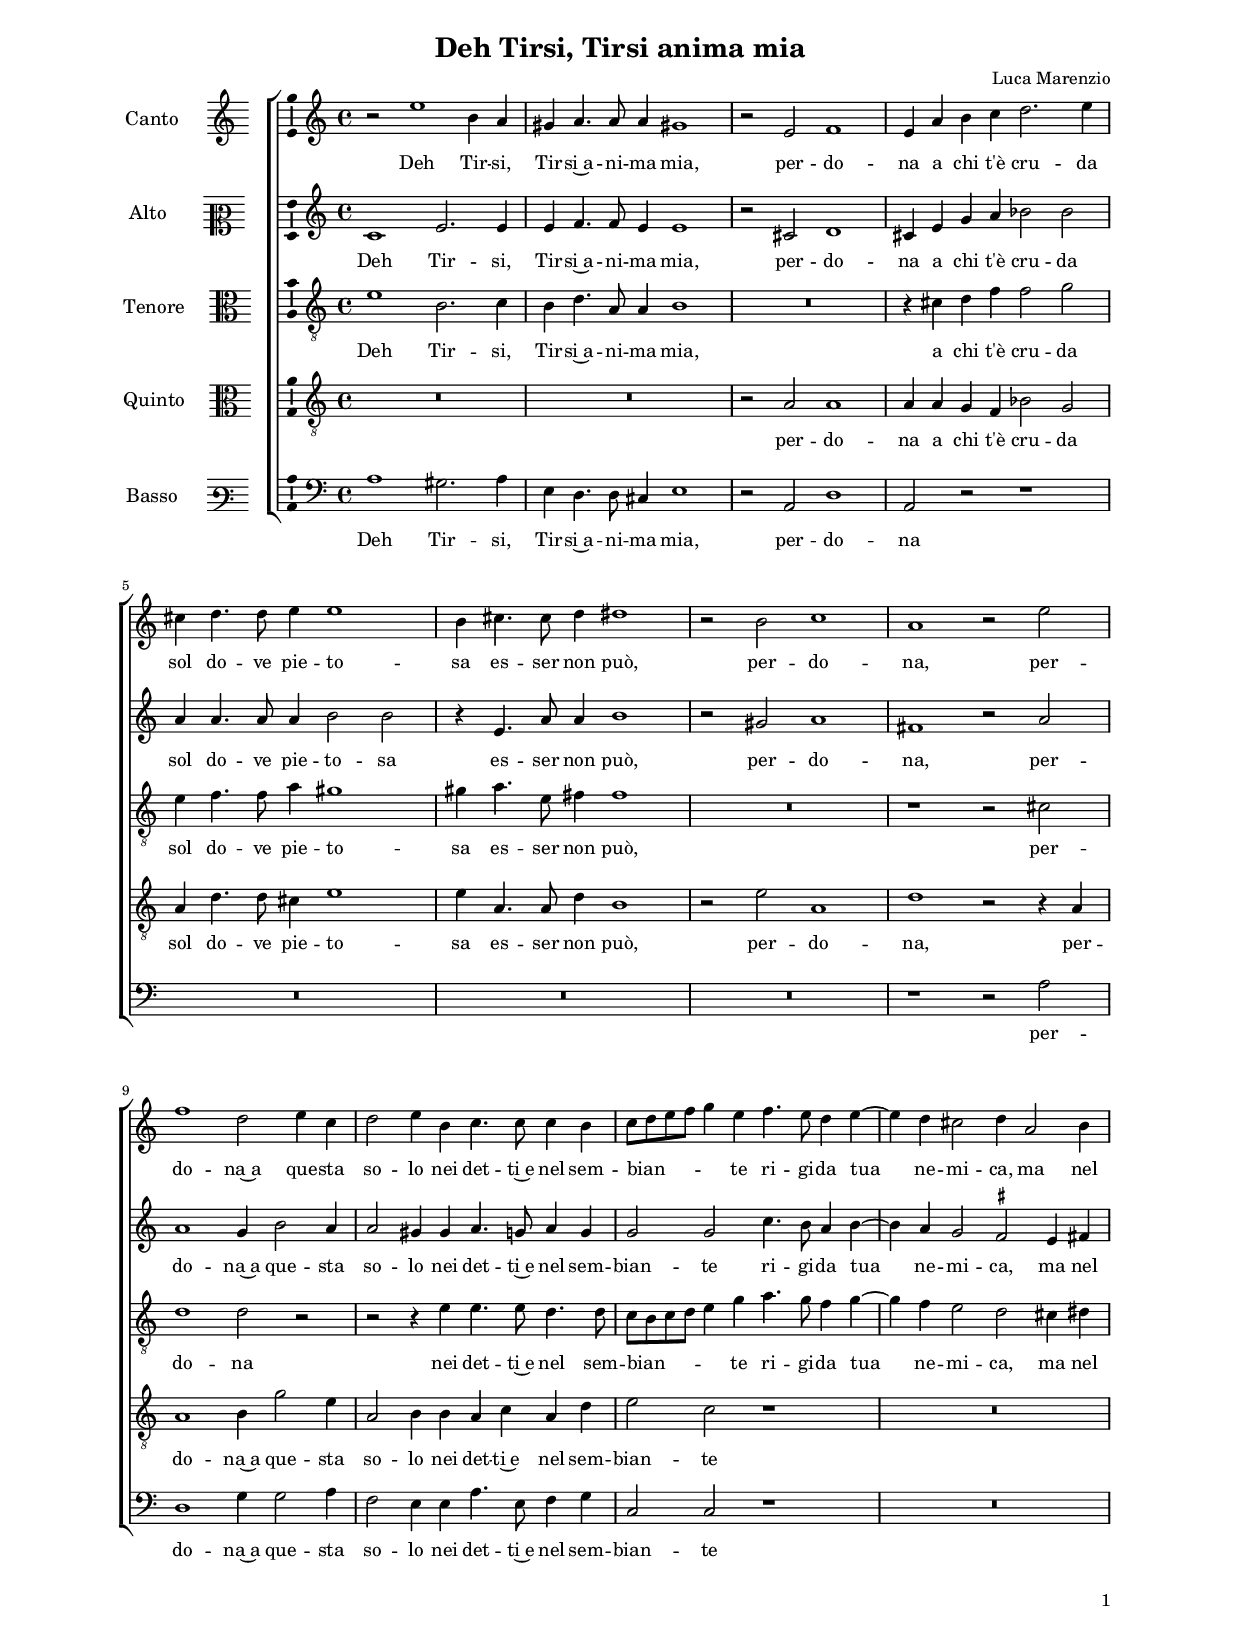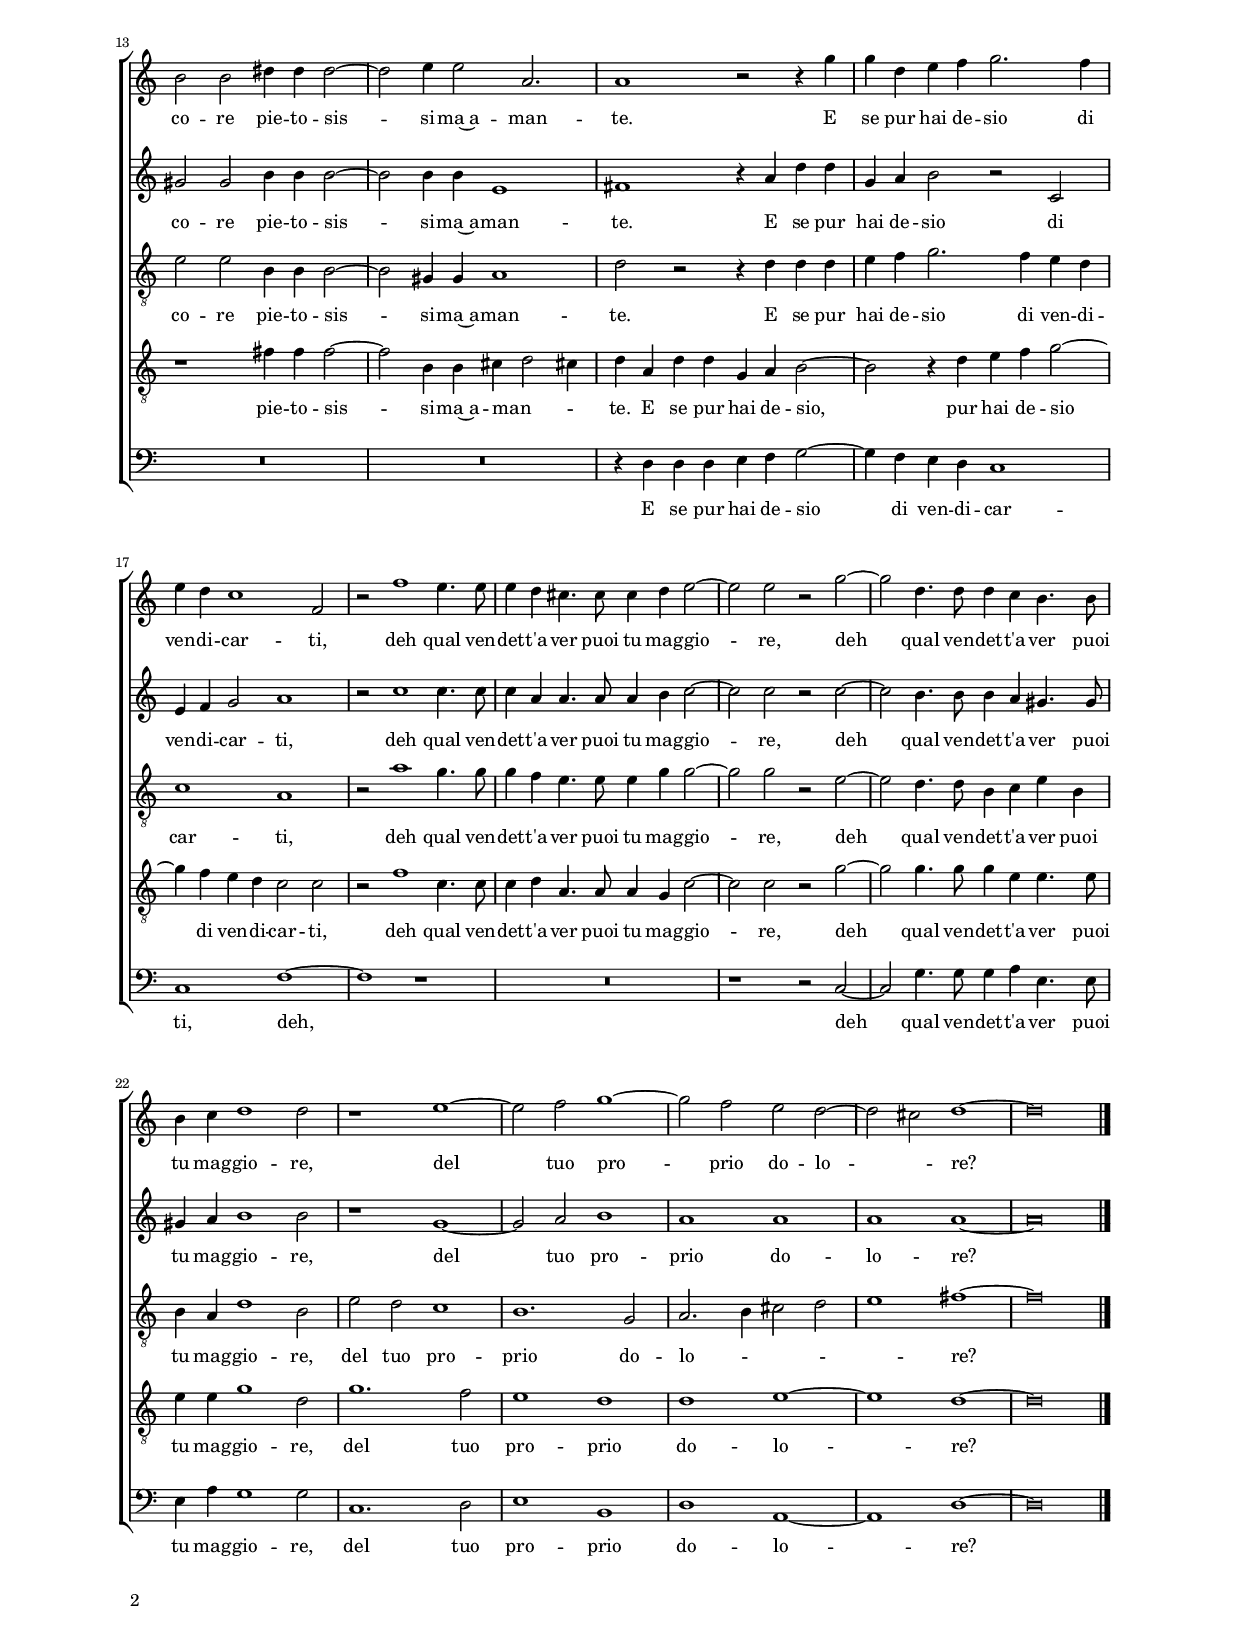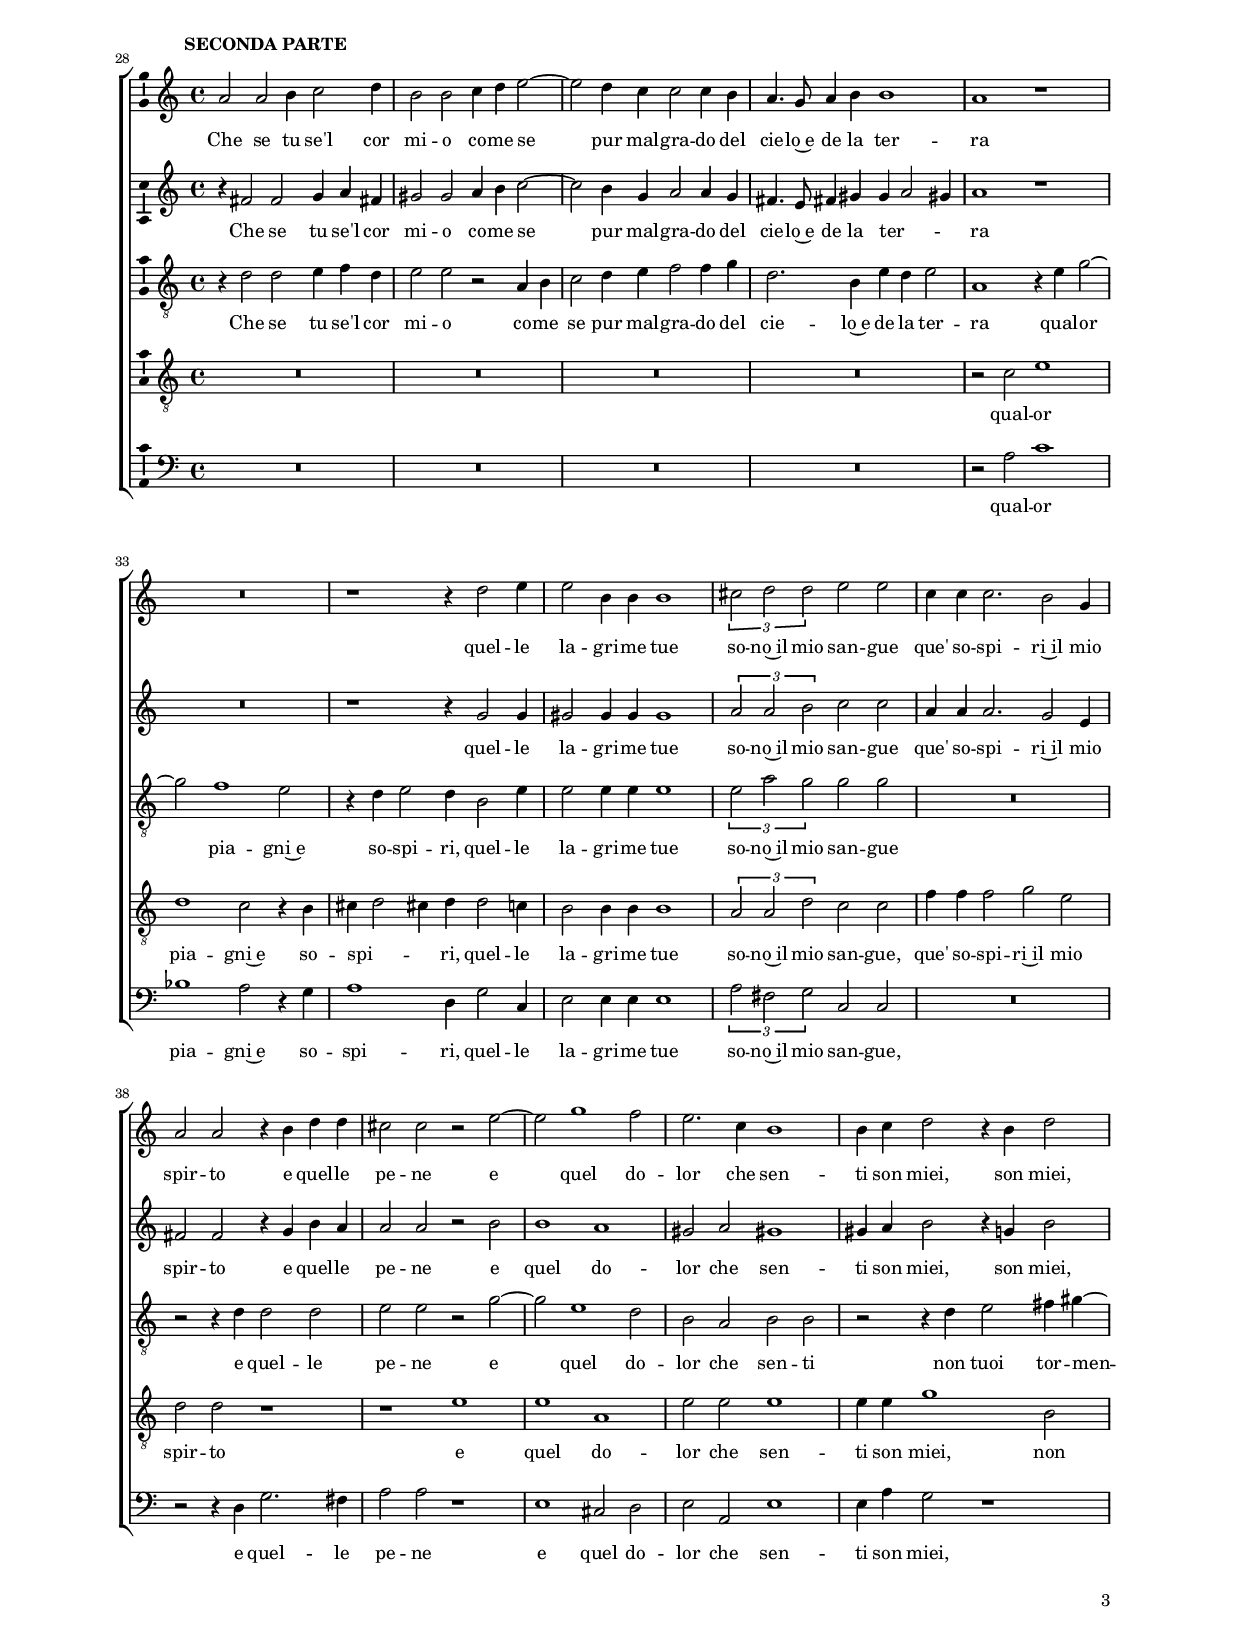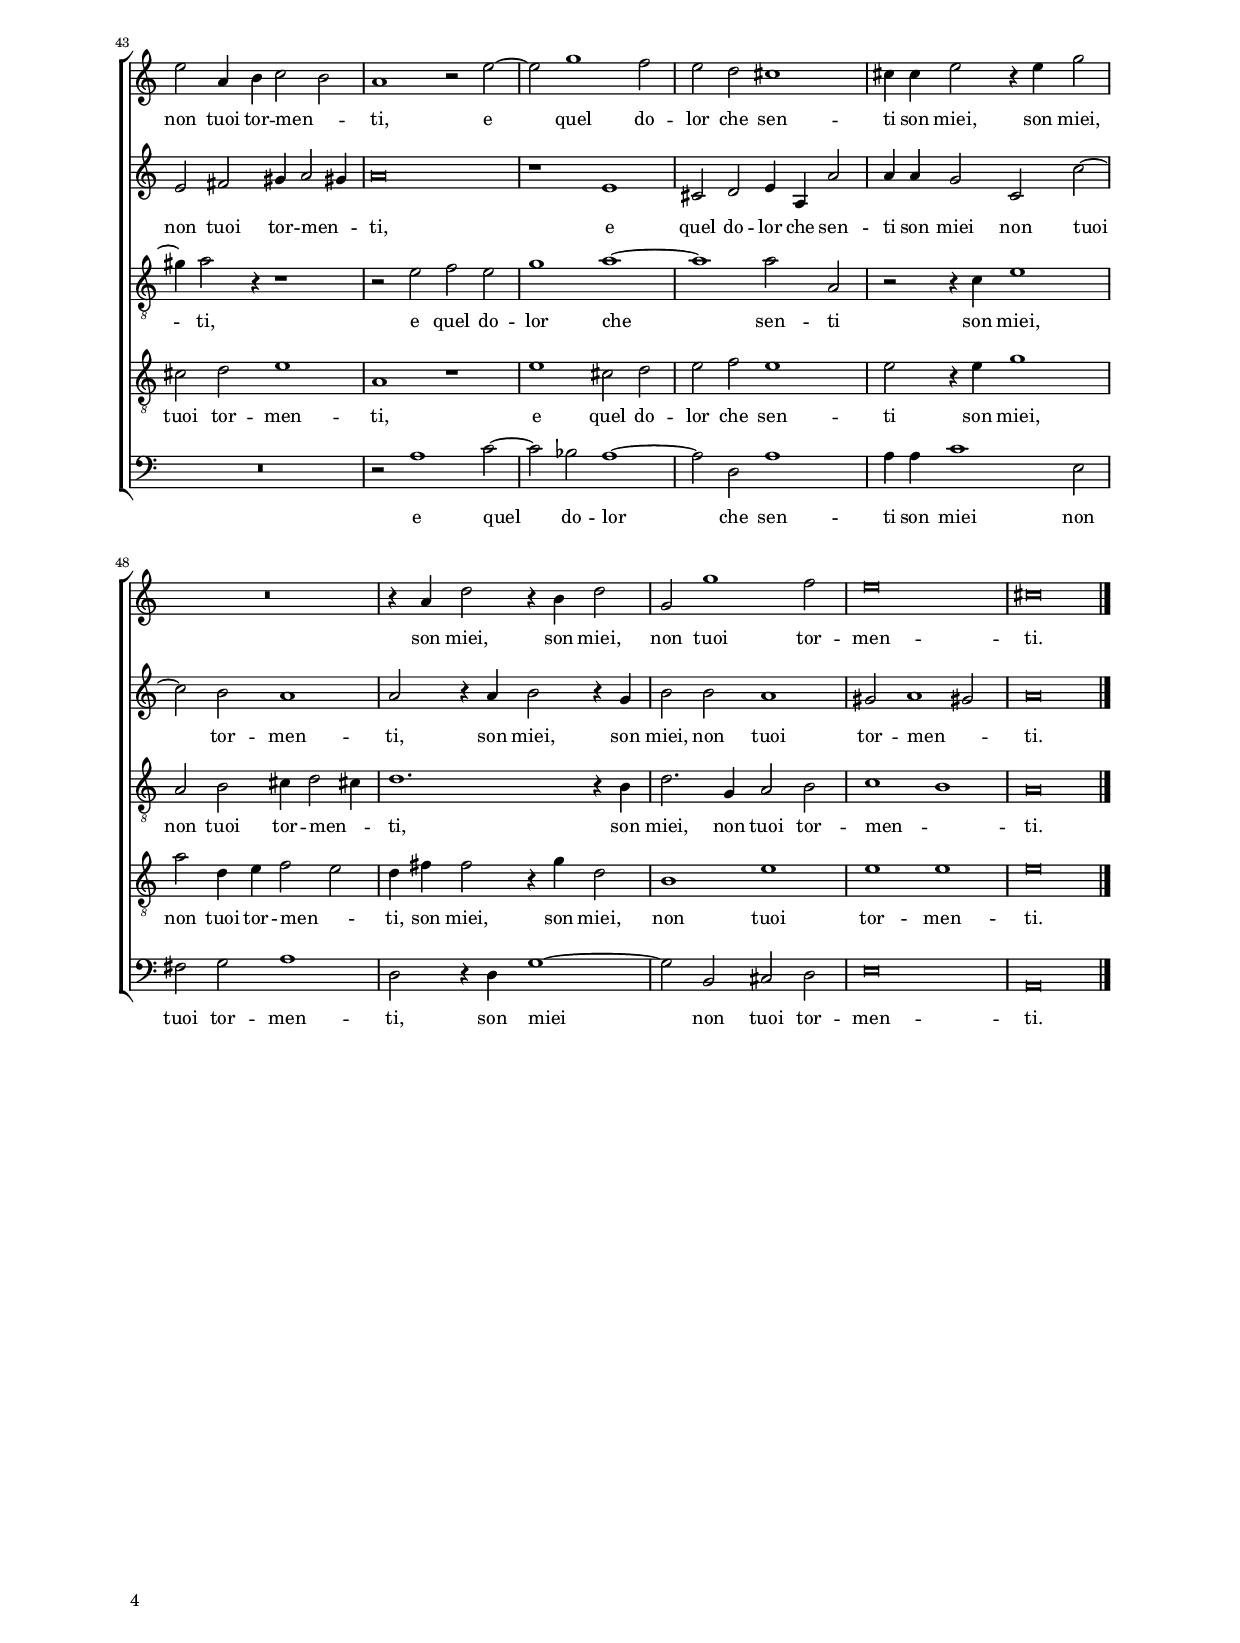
\header
{
  title="Deh Tirsi, Tirsi anima mia"
  composer="Luca Marenzio"
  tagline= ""
}

\version "2.24.2"
\language deutsch
#(set-global-staff-size 15)
% #(set-default-paper-size "letter")
#(ly:set-option 'point-and-click #f)

	
	ficta = { \once \set suggestAccidentals = ##t }
	
	forget = #(define-music-function (music) (ly:music?) #{
		\accidentalStyle forget
		$music
		\accidentalStyle default
		#})


\paper
	{
	top-margin = 1.8 \cm
	bottom-margin = 1.2 \cm
	left-margin = 2.2 \cm
	right-margin = 2.2 \cm
	ragged-bottom = ##f
	ragged-last-bottom = ##t
	print-page-number = ##f
	score-system-spacing = #'((basic-distance . 16) (minimum-distance . 14) (padding . 5) (strechability . 150))
	system-system-spacing = #'((basic-distance . 16) (minimum-distance . 14) (padding . 5) (strechability . 150))
	oddFooterMarkup=\markup   \fill-line { "" \fromproperty #'page:page-number-string }
	evenFooterMarkup=\markup  \fill-line { \fromproperty #'page:page-number-string "" }
	last-bottom-spacing = #'((basic-distance . 12) (minimum-distance . 7) (padding . 4))
%	systems-per-page = 3
%	page-count = 6
%	min-systems-per-page = 3
	}

global = {
	\key c \major
	\time 4/4 \set Score.measureLength = #(ly:make-moment 2/1)
	\set Score.tempoHideNote = ##t
	\tempo 2 = 60
	\skip 1*2*27 \bar "|." \pageBreak
	}
	

incipitcantus = \markup { \score {
	{
	\set Staff.instrumentName = \markup { \fontsize #1 "Canto" }
	\key c \major
	\clef violin
	s4 \bar ""
	}
	\layout  {
	raggedright = ##t
	indent = 1.8 \cm
	line-width = 2.5 \cm
	\context { \Staff \remove Time_signature_engraver }
	\override Staff.Clef.Y-extent = #'(0 . 0)
	}} \hspace #1 }
	  
	  
incipitaltus = \markup { \score {
	{
	\set Staff.instrumentName = \markup { \fontsize #1 "Alto" }
	\key c \major
	\clef mezzosoprano
	s4 \bar ""
	}
	\layout  {
	raggedright = ##t
	indent = 1.8 \cm
	line-width = 2.5 \cm
	\context { \Staff \remove Time_signature_engraver }
	\override Staff.Clef.Y-extent = #'(0 . 0)
	}} \hspace #1 }


incipittenor = \markup { \score {
	{
	\set Staff.instrumentName = \markup { \fontsize #1 "Tenore" }
	\key c \major
	\clef alto
	s4 \bar ""
	}
	\layout  {
	raggedright = ##t
	indent = 1.8 \cm
	line-width = 2.5 \cm
	\context { \Staff \remove Time_signature_engraver }
	\override Staff.Clef.Y-extent = #'(0 . 0)
	}} \hspace #1 }
	  
	  
incipitquintus = \markup { \score {
	{
	\set Staff.instrumentName = \markup { \fontsize #1 "Quinto" }
	\key c \major
	\clef alto
	s4 \bar ""
	}
	\layout  {
	raggedright = ##t
	indent = 1.8 \cm
	line-width = 2.5 \cm
	\context { \Staff \remove Time_signature_engraver }
	\override Staff.Clef.Y-extent = #'(0 . 0)
	}} \hspace #1 }
	  
	  
incipitbassus = \markup { \score {
	{
	\set Staff.instrumentName = \markup { \fontsize #1 "Basso" }
	\key c \major
	\clef varbaritone
	s4 \bar ""
	}
	\layout  {
	raggedright = ##t
	indent = 1.8 \cm
	line-width = 2.5 \cm
	\context { \Staff \remove Time_signature_engraver }
	\override Staff.Clef.Y-extent = #'(0 . 0)
	}} \hspace #1 }


cantus =  \relative c''
	{
	r2 e1 h4 a
	gis4 a4. a8 a4 gis!1
	r2 e f1
	e4 a h c d2. e4 \break
%5
	cis4 d4. d8 e4 e1 |
	h4 cis4. cis8 d4 dis1
	r2 h c1
	a1 r2 e' \break
%10
	f1 d2 e4 c |
	d2 e4 h c4. c8 c4 h 
	c8 d e f g4 e f4. e8 d4 e~
	e4 d4 cis2 d4 a2 h4 \pageBreak
	h2 h dis4 dis dis2~
	dis2 e4 e2 a,2.
%15
	a1 r2 r4 g' |
	g4 d e f g2. f4
	e4 d c1 f,2
	r2 f'1 e4. e8
	e4 d cis4. cis8 cis4 d e2~
%20
	e2 e r g~ |
	g2 d4. d8 d4 c h4. h8
	h4 c d1 d2
	r1 e~
	e2 f g1~
%25
	g2 f e d~
	d2 cis d1~
	d\breve |
	}


altus =  \relative c'
	{
	c1 e2. e4
	e4 f4. f8 e4 e1
	r2 cis d1
	cis4 e g a b2 b
%58
	a4 a4. a8 a4 h2 h |
	r4 e,4. a8 a4 h1
	r2 gis a1
	fis1 r2 a
	a1 g4 h2 a4
%10
	a2 gis4 gis a4. g8 a4 g |
	g2 g c4. h8 a4 h~
	h4 a g2 \ficta fis e4 fis!
	gis2 gis h4 h h2~
	h2 h4 h e,1
%15
	fis1 r4 a d d |
	g,4 a h2 r c,
	e4 f g2 a1
	r2 c1 c4. c8
	c4 a a4. a8 a4 h c2~
%20
	c2 c r c~ |
	c2 h4. h8 h4 a gis4. gis8
	gis4 a h1 h2
	r1 g~
	g2 a h1
%25
	a1 a |
	a1 a~
	a\breve |
	}


tenor =  \relative c'
	{
	e1 h2. c4
	h4 d4. a8 a4 h1
	R\breve
	r4 cis d f f2 g
%5
	e4 f4. f8 a4 gis1 |
	gis4 a4. e8 fis4 fis1
	R\breve
	r1 r2 cis
	d1 d2 r
%10
	r2 r4 e e4. e8 d4. d8 |
	c8 h c d e4 g a4. g8 f4 g~
	g4 f e2 d cis4 dis
	e2 e h4 h h2~
	h2 gis4 gis a1
%15
	d2 r r4 d d d |
	e4 f g2. f4 e d
	c1 a
	r2 a'1 g4. g8
	g4 f e4. e8 e4 g g2~
%20
	g2 g r e~ |
	e2 d4. d8 h4 c e h
	h4 a d1 h2
	e2 d c1
	h1. g2
%25
	a2. h4 cis2 d |
	e1 fis~
	fis\breve |
	}


quintus  =  \relative c'
	{
	R\breve
	R\breve
	r2 a a1
	a4 a g f b2 g
%5
	a4 d4. d8 cis4 e1 |
	e4 a,4. a8 d4 h1
	r2 e a,1
	d1 r2 r4 a
	a1 h4 g'2 e4
%10
	a,2 h4 h a4 c a d |
	e2 c r1
	R\breve
	r1 fis4 fis fis2~
	fis2 h,4 h cis4 d2 cis!4
%15
	d4 a d d g, a h2~ |
	h2 r4 d e f g2~
	g4 f e d c2 c
	r2 f1 c4. c8
	c4 d a4. a8 a4 g c2~
%20
	c2 c r g'~ |
	g2 g4. g8 g4 e e4. e8
	e4 e g1 d2
	g1. f2
	e1 d
%25
	d1 e~ |
	e1 d~
	d\breve |
	}


bassus  =  \relative c
	{
	a'1 gis2. a4
	e4 d4. d8 cis4 e1
	r2 a, d1
	a2 r r1
%5
	R\breve |
	R\breve
	R\breve
	r1 r2 a'
	d,1 g4 g2 a4
%10
	f2 e4 e a4. e8 f4 g |
	c,2 c r1
	R\breve
	R\breve
	R\breve
%15
	r4 d d d e f g2~ |
	g4 f e d c1
	c1 f~
	f1 r
	R\breve
%20
	r1 r2 c~ |
	c2 g'4. g8 g4 a e4. e8
	e4 a g1 g2
	c,1. d2
	e1 h
%25
	d1 a~ |
	a1 d~
	d\breve |
	}


lyricscantus = \lyricmode {
	Deh Tir -- si, Tir -- si~a -- ni -- ma mia,
	per -- do -- na a chi t'è cru -- da sol do -- ve pie -- to -- sa es -- ser non può,
	per -- do -- na, per -- do -- na~a que -- sta so -- lo
	nei det -- ti~e nel sem -- bian -- _ _ _ _ te
	ri -- gi -- da tua ne -- mi -- ca,
	ma nel co -- re pie -- to -- sis -- si -- ma~a -- man -- te.
	E se pur hai de -- sio di ven -- di -- car -- ti,
	deh qual ven -- det -- t'a -- ver puoi tu mag -- gio -- re,
	deh qual ven -- det -- t'a -- ver puoi tu mag -- gio -- re,
	del tuo pro -- prio do -- lo -- _ re?
	}


lyricsaltus = \lyricmode {
	Deh Tir -- si, Tir -- si~a -- ni -- ma mia,
	per -- do -- na a chi t'è cru -- da sol do -- ve pie -- to -- sa es -- ser non può,
	per -- do -- na, per -- do -- na~a que -- sta so -- lo
	nei det -- ti~e nel sem -- bian -- te
	ri -- gi -- da tua ne -- mi -- ca,
	ma nel co -- re pie -- to -- sis -- si -- ma~a -- man -- te.
	E se pur hai de -- sio di ven -- di -- car -- ti,
	deh qual ven -- det -- t'a -- ver puoi tu mag -- gio -- re,
	deh qual ven -- det -- t'a -- ver puoi tu mag -- gio -- re,
	del tuo pro -- prio do -- lo -- re?
	}


lyricstenor = \lyricmode {
	Deh Tir -- si, Tir -- si~a -- ni -- ma mia,
	a chi t'è cru -- da sol do -- ve pie -- to -- sa es -- ser non può,
	per -- do -- na
	nei det -- ti~e nel sem -- bian -- _ _ _ _ te
	ri -- gi -- da tua ne -- mi -- ca,
	ma nel co -- re pie -- to -- sis -- si -- ma~a -- man -- te.
	E se pur hai de -- sio di ven -- di -- car -- ti,
	deh qual ven -- det -- t'a -- ver puoi tu mag -- gio -- re,
	deh qual ven -- det -- t'a -- ver puoi tu mag -- gio -- re,
	del tuo pro -- prio do -- lo -- _ _ _ _ re?
	}


lyricsquintus = \lyricmode {
	per -- do -- na a chi t'è cru -- da sol do -- ve pie -- to -- sa es -- ser non può,
	per -- do -- na, per -- do -- na~a que -- sta so -- lo
	nei det -- ti~e nel sem -- bian -- te
	pie -- to -- sis -- si -- ma~a -- man -- _ _ te.
	E se pur hai de -- sio,
	pur hai de -- sio di ven -- di -- car -- ti,
	deh qual ven -- det -- t'a -- ver puoi tu mag -- gio -- re,
	deh qual ven -- det -- t'a -- ver puoi tu mag -- gio -- re,
	del tuo pro -- prio do -- lo -- re?
	}


lyricsbassus = \lyricmode {
	Deh Tir -- si, Tir -- si~a -- ni -- ma mia,
	per -- do -- na
	per -- do -- na~a que -- sta so -- lo
	nei det -- ti~e nel sem -- bian -- te
	E se pur hai de -- sio di ven -- di -- car -- ti,
	deh,
	deh qual ven -- det -- t'a -- ver puoi tu mag -- gio -- re,
	del tuo pro -- prio do -- lo -- re?
	}


\score
{  
	\transpose c c {
	\new ChoirStaff \with { \override StaffGrouper.staff-staff-spacing.basic-distance = #12 }
	<<

	\new Staff << \global
	\new Voice="v1" {
		\set Staff.instrumentName=\incipitcantus
		\set Staff.midiInstrument = "reed organ"
		\clef violin
		\cantus }
	\new Lyrics \lyricsto "v1" {\lyricscantus }
	>>


	\new Staff << \global
	\new Voice="v2" {
		\set Staff.instrumentName=\incipitaltus
		\set Staff.midiInstrument = "reed organ"
		\clef violin % "G_8"
		\altus}
	\new Lyrics \lyricsto "v2" {\lyricsaltus }
	>>


	\new Staff << \global
	\new Voice="v3" {
		\set Staff.instrumentName=\incipittenor
		\set Staff.midiInstrument = "reed organ"
		\clef "G_8"
		\tenor }
	\new Lyrics \lyricsto "v3" {\lyricstenor }
	>>


	\new Staff << \global
	\new Voice="v5" {
		\set Staff.instrumentName=\incipitquintus
		\set Staff.midiInstrument = "reed organ"
		\clef "G_8"
		\quintus}
	\new Lyrics \lyricsto "v5" {\lyricsquintus }
	>>


	\new Staff << \global
	\new Voice="v4" {
		\set Staff.instrumentName=\incipitbassus
		\set Staff.midiInstrument = "reed organ"
		\clef bass
		\bassus }
	\new Lyrics \lyricsto "v4" {\lyricsbassus}
	>>

	>>
	} % transpose

	\layout
	{
	indent = 2.5 \cm
	\context { \Lyrics \override VerticalAxisGroup.nonstaff-relatedstaff-spacing.padding = #1.4 }
	\context { \Staff \consists Ambitus_engraver }
	\context { \Score \override BarNumber.padding = #2 }
	\context { \Voice \override NoteHead.style = #'baroque }
	}


\midi
	{
	}

}

%%%%%%%%%%%%%%%%%%%%  SECUNDA PARS %%%%%%%%%%%%%%%%%%%%


global = {
	\key c \major
	\time 4/4 \set Score.measureLength = #(ly:make-moment 2/1)
	\set Score.tempoHideNote = ##t
	\tempo 2 = 60
	\set Score.barNumberVisibility = #all-bar-numbers-visible \bar ""
	\set Score.currentBarNumber = #28
	\skip 1*2*25 \bar "|."
	}


cantus =  \relative c''
	{
	a2 a h4 c2 d4  
	h2 h c4 d e2~
	e2 d4 c c2 c4 h
	a4. g8 a4 h h1
%5
	a1 r |
	R\breve
	r1 r4 d2 e4
	e2 h4 h h1
	\tuplet 3/2 { cis2 d d } e2 e
%10
	c4 c c2. h2 g4 |
	a2 a r4 h d d
	cis2 cis r e~
	e2 g1 f2
	e2. c4 h1
%15
	h4 c d2 r4 h d2 |
	e2 a,4 h c2 h
	a1 r2 e'~
	e2 g1 f2
	e2 d cis1
%20
	cis4 cis e2 r4 e g2 |
	R\breve
	r4 a, d2 r4 h d2
	g,2 g'1 f2
	e\breve
%25
	cis\breve |
	}


altus =  \relative c'
	{
	r4 fis2 fis g4 a fis!
	gis2 gis a4 h c2~
	c2 h4 g a2 a4 g
	fis4. e8 fis!4 gis gis a2 gis!4
%5
	a1 r |
	R\breve
	r1 r4 g2 g4
	gis2 gis4 gis gis1
	\tuplet 3/2 { a2 a h } c2 c
%10
	a4 a a2. g2 e4 |
	fis2 fis r4 g h a
	a2 a r h
	h1 a
	gis2 a gis!1
%15
	gis4 a h2 r4 g h2 |
	e,2 fis gis4 a2 gis!4
	a\breve
	r1 e
	cis2 d e4 a, a'2
%20
	a4 a g2 c, c'~ |
	c2 h a1
	a2 r4 a h2 r4 g
	h2 h a1
	gis2 a1 gis!2
%25
	a\breve |
	}


tenor =  \relative c'
	{
	r4 d2 d e4 f d
	e2 e r2 a,4 h
	c2 d4 e f2 f4 g
	d2. h4 e d e2
%5
	a,1 r4 e' g2~ |
	g2 f1 e2
	r4 d e2 d4 h2 e4
	e2 e4 e e1
	\tuplet 3/2 { e2 a g } g2 g
%10
	R\breve |
	r2 r4 d d2 d
	e2 e r g~
	g2 e1 d2
	h2 a h h
%15
	r2 r4 d e2 fis4 gis~ |
	gis4 a2 r4 r1
	r2 e f e
	g1 a~
	a1 a2 a,
%20
	r2 r4 c e1 |
	a,2 h cis4 d2 cis!4
	d1. r4 h
	d2. g,4 a2 h
	c1 h
%25
	a\breve |
	}


quintus  =  \relative c'
	{
	R\breve
	R\breve
	R\breve
	R\breve
%5
	r2 c e1 |
	d1 c2 r4 h
	cis4 d2 cis!4 d4 d2 c4
	h2 h4 h h1
	\tuplet 3/2 { a2 a d } c2 c
%10
	f4 f f2 g e |
	d2 d r1
	r1 e
	e1 a,
	e'2 e e1
%15
	e4 e g1 h,2 |
	cis2 d e1
	a,1 r
	e'1 cis2 d
	e2 f e1
%20
	e2 r4 e g1 |
	a2 d,4 e f2 e
	d4 fis fis2 r4 g d2
	h1 e
	e1 e
%25
	e\breve |
	}


bassus  =  \relative c
	{
	R\breve
	R\breve
	R\breve
	R\breve
%5
	r2 a' c1 |
	b1 a2 r4 g
	a1 d,4 g2 c,4
	e2 e4 e e1
	\tuplet 3/2 { a2 fis g } c,2 c
%10
	R\breve |
	r2 r4 d g2. fis4
	a2 a r1
	e1 cis2 d
	e2 a, e'1
%15
	e4 a g2 r1 |
	R\breve
	r2 a1 c2~
	c2 b a1~
	a2 d, a'1
%20
	a4 a c1 e,2 |
	fis2 g a1
	d,2 r4 d g1~
	g2 h, cis d
	e\breve
%25
	a,\breve |
	}


lyricscantus = \lyricmode {
	Che se tu se'l cor mi -- o
	co -- me se pur mal -- gra -- do del cie -- lo~e de la ter -- ra
	quel -- le la -- gri -- me tue so -- no~il mio san -- gue
	que' so -- spi -- ri~il mio spir -- to
	e quel -- le pe -- ne e quel do -- lor che sen -- ti son miei,
	son miei, non tuoi tor -- men -- _ ti,
	e quel do -- lor che sen -- ti son miei,
	son miei,
	son miei,
	son miei, non tuoi tor -- men -- ti.
	}


lyricsaltus = \lyricmode {
	Che se tu se'l cor mi -- o
	co -- me se pur mal -- gra -- do del cie -- lo~e de la ter -- _ _ ra
	quel -- le la -- gri -- me tue so -- no~il mio san -- gue
	que' so -- spi -- ri~il mio spir -- to
	e quel -- le pe -- ne e quel do -- lor che sen -- ti son miei,
	son miei, non tuoi tor -- men -- _ ti,
	e quel do -- lor che sen -- ti son miei
	non tuoi tor -- men -- ti,
	son miei,
	son miei, non tuoi tor -- men -- _ ti.
	}


lyricstenor = \lyricmode {
	Che se tu se'l cor mi -- o
	co -- me se pur mal -- gra -- do del cie -- lo~e de la ter -- ra
	qual -- or pia -- gni~e so -- spi -- ri,
	quel -- le la -- gri -- me tue so -- no~il mio san -- gue
	e quel -- le pe -- ne e quel do -- lor che sen -- ti
	non tuoi tor -- men -- ti,
	e quel do -- lor che sen -- ti son miei,
	non tuoi tor -- men -- _ ti,
	son miei, non tuoi tor -- men -- _ ti.
	}


lyricsquintus = \lyricmode {
	qual -- or pia -- gni~e so -- spi -- _ _ ri,
	quel -- le la -- gri -- me tue so -- no~il mio san -- gue,
	que' so -- spi -- ri~il mio spir -- to
	e quel do -- lor che sen -- ti son miei, non tuoi tor -- men -- ti,
	e quel do -- lor che sen -- ti
	son miei, non tuoi tor -- men -- _ ti,
	son miei, 
	son miei, non tuoi tor -- men -- ti.
	}


lyricsbassus = \lyricmode {
	qual -- or pia -- gni~e so -- spi -- ri,
	quel -- le la -- gri -- me tue so -- no~il mio san -- gue,
	e quel -- le pe -- ne e quel do -- lor che sen -- ti son miei,
	e quel do -- lor che sen -- ti
	son miei non tuoi tor -- men -- ti,
	son miei non tuoi tor -- men -- ti.
	}


\score
	{  
	\transpose c c {
	\new ChoirStaff \with { \override StaffGrouper.staff-staff-spacing.basic-distance = #12 }
	<<

	\new Staff <<\global
	\new Voice="v1" {
	  %\set Staff.instrumentName=Cantus
		\set Staff.midiInstrument = "reed organ"
		\clef violin
		\cantus }
	\new Lyrics \lyricsto "v1" {\lyricscantus }
	>>


	\new Staff << \global
	\new Voice="v2" {
	  %\set Staff.instrumentName=Altus
		\set Staff.midiInstrument = "reed organ"
		\clef violin % "G_8"
		\altus}
	\new Lyrics \lyricsto "v2" {\lyricsaltus }
	>>


	\new Staff <<\global
	\new Voice="v3" {
	  %\set Staff.instrumentName=Tenor
		\set Staff.midiInstrument = "reed organ"
		\clef "G_8"
		\tenor }
	\new Lyrics \lyricsto "v3" {\lyricstenor }
	>>


	\new Staff << \global
	\new Voice="v5" {
	  %\set Staff.instrumentName=Quintus
		\set Staff.midiInstrument = "reed organ"
		\clef "G_8"
		\quintus}
	\new Lyrics \lyricsto "v5" {\lyricsquintus }
	>>


	\new Staff <<\global
	\new Voice="v4" {
	  %\set Staff.instrumentName=Bassus
		\set Staff.midiInstrument = "reed organ"
		\clef bass
		\bassus }
	\new Lyrics \lyricsto "v4" {\lyricsbassus}
	>>
	
	>>
	} % transpose

	\layout
	{
	indent = 0 \cm
	\context { \Lyrics \override VerticalAxisGroup.nonstaff-relatedstaff-spacing.padding = #1.4 }
	\context { \Staff \consists Ambitus_engraver }
	\context { \Score \override BarNumber.padding = #2 }
	\context { \Voice \override NoteHead.style = #'baroque }
	}

	\header { piece = \markup { \raise #2 \hspace #7 \bold "SECONDA PARTE"} }

\midi
	{
	}
	
}

% EOF
